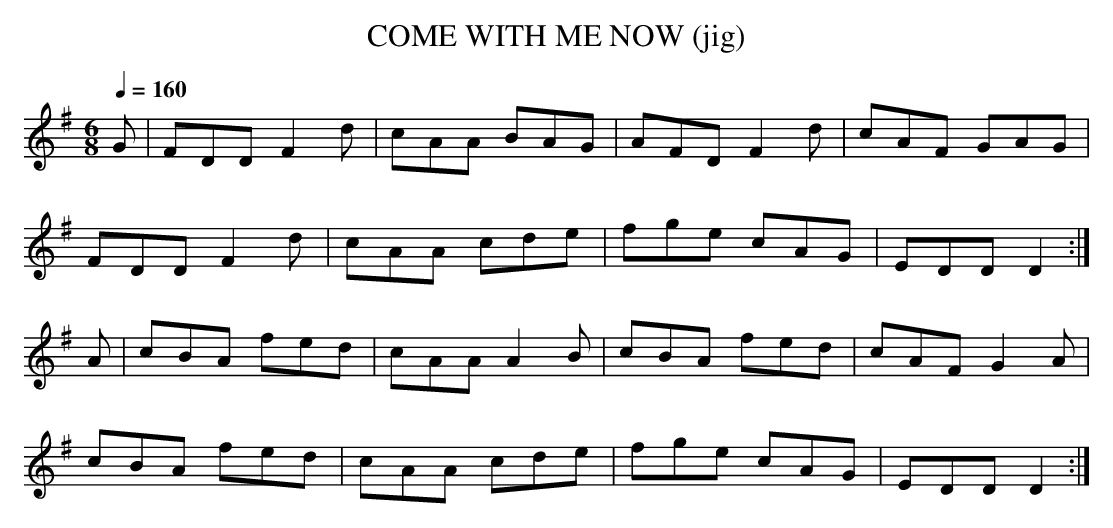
X:1
T:COME WITH ME NOW (jig)
Q:1/4=160
M:6/8
L:1/8
K:D mix
G|FDD F2d|cAA BAG|AFD F2d|cAF GAG|
FDD F2d|cAA cde|fge cAG|EDD D2:|
A|cBA fed|cAA A2B|cBA fed|cAF G2A|
cBA fed|cAA cde|fge cAG|EDD D2:|
